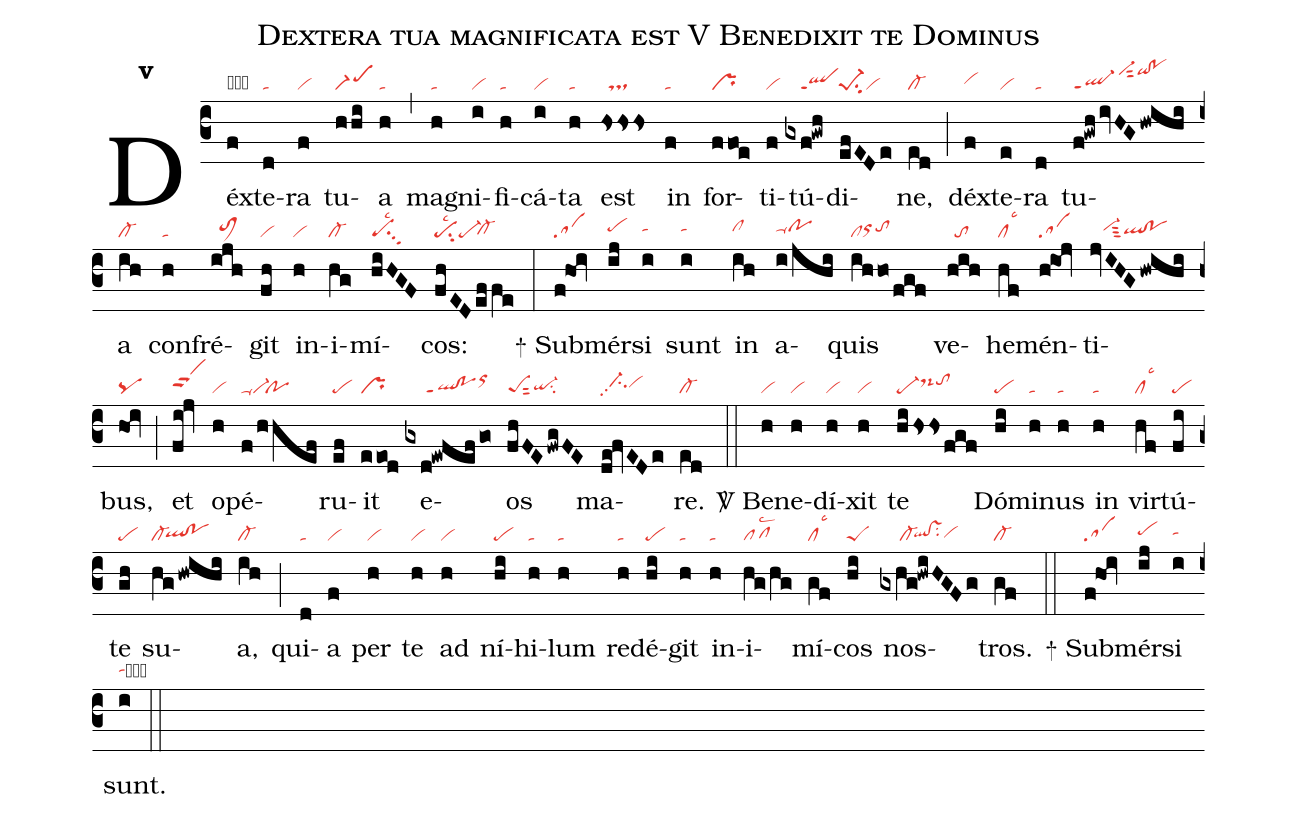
name:Dextera tua magnificata est V Benedixit te Dominus;
office-part:re;
mode:5;
nabc-lines:1;
%%
initial-style: 1;
name: Dextera tua magnificata est;
mode: 5;
office-part: Responsorium;
annotation: Resp.;
annotation: v;
nabc-lines: 1;
%%
(c3) Déx(f|obvi)te(d|ta)ra(f|vi) tu(hhi|scM1)a(h|ta) (,) mag(h|ta)ni(i|vi)fi(h|ta)cá(i|vi)ta(h|ta) est(hsss|//ts) in(f|ta) for(ffoe|pr)ti(f|vi)tú(gxf!gwh|////qlppt1)di(efEDe|pe-1su2vi)ne,(ed|cl-) (;) déx(f|vihh)te(e|vi)ra(d|ta) tu(f!gwh/ivHG/hwihi|ql-ppt1vi-hksut2qihk!pohk)a(ih|cl-) con(h|ta)fré(ijh|//toM1hh)git(fh|vi) in(h|vi)i(hg|cl-)mí(hiHGF|pesu3lsc2)cos:(fhEDeffe|pesu2lsc2pe-`cl-hg) (:)
<sp>+</sp> Sub(f!hoi|sa)mér(ij|pehh)si(i|tahh) sunt(i|tahh) in(ih|clhh) a(i/jhi|pohhppu1)quis(ihho/fgf|clorhhtohh) ve(hih|//to)he(hf|cllsc3)mén(h!ioj|sa)ti(jvIHG/hwihi|///vi-hhsut3qlhg!pohg)bus,(hoi|pq) (;) et(fi!jv|vihhppt2) o(h|vi)pé(f/hhef|vi-ppu1`po)ru(ef|pe)it(eeod|pr) e(gxd!ewfef/go|/////ql!poppt1orhj)os(fhFE/fwgFE|peSsut2qi-hgsu2) ma(de!fvEDe|//ci-hhpp2vihh)re.(ed|cl-) (::)

<sp>V/</sp> Be(h|vi)ne(h|vi)dí(h|vi)xit(h|vi) te(hi/hssfgf|pe-ds-hitohi) Dó(hi|pe)mi(h|ta)nus(h|ta) in(h|ta) vir(hf|cllsc3)tú(fi|pe)te(gh|pe) su(hg/hwihi|cl-`qlhg!pohg)a,(ih|cl-) (;) qui(d|ta)a(f|vi) per(h|vi) te(h|vi) ad(h|vi) ní(hi|pe)hi(h|ta)lum(h|ta) red(h|ta)é(hi|pe)git(h|ta) in(h|ta)i(hg/hg|pflsc2)mí(gf|cllsc3)cos(hi|peS) nos(gxhg!hwiHGFg|/////cl-`qlhg!vshgsu2vihg)tros.(gf|cl-) (::)
<sp>+</sp> Sub(f!hoi|sa)mér(ij|pehh)si(i|tahh) sunt.(i|tahhcb) (::)
